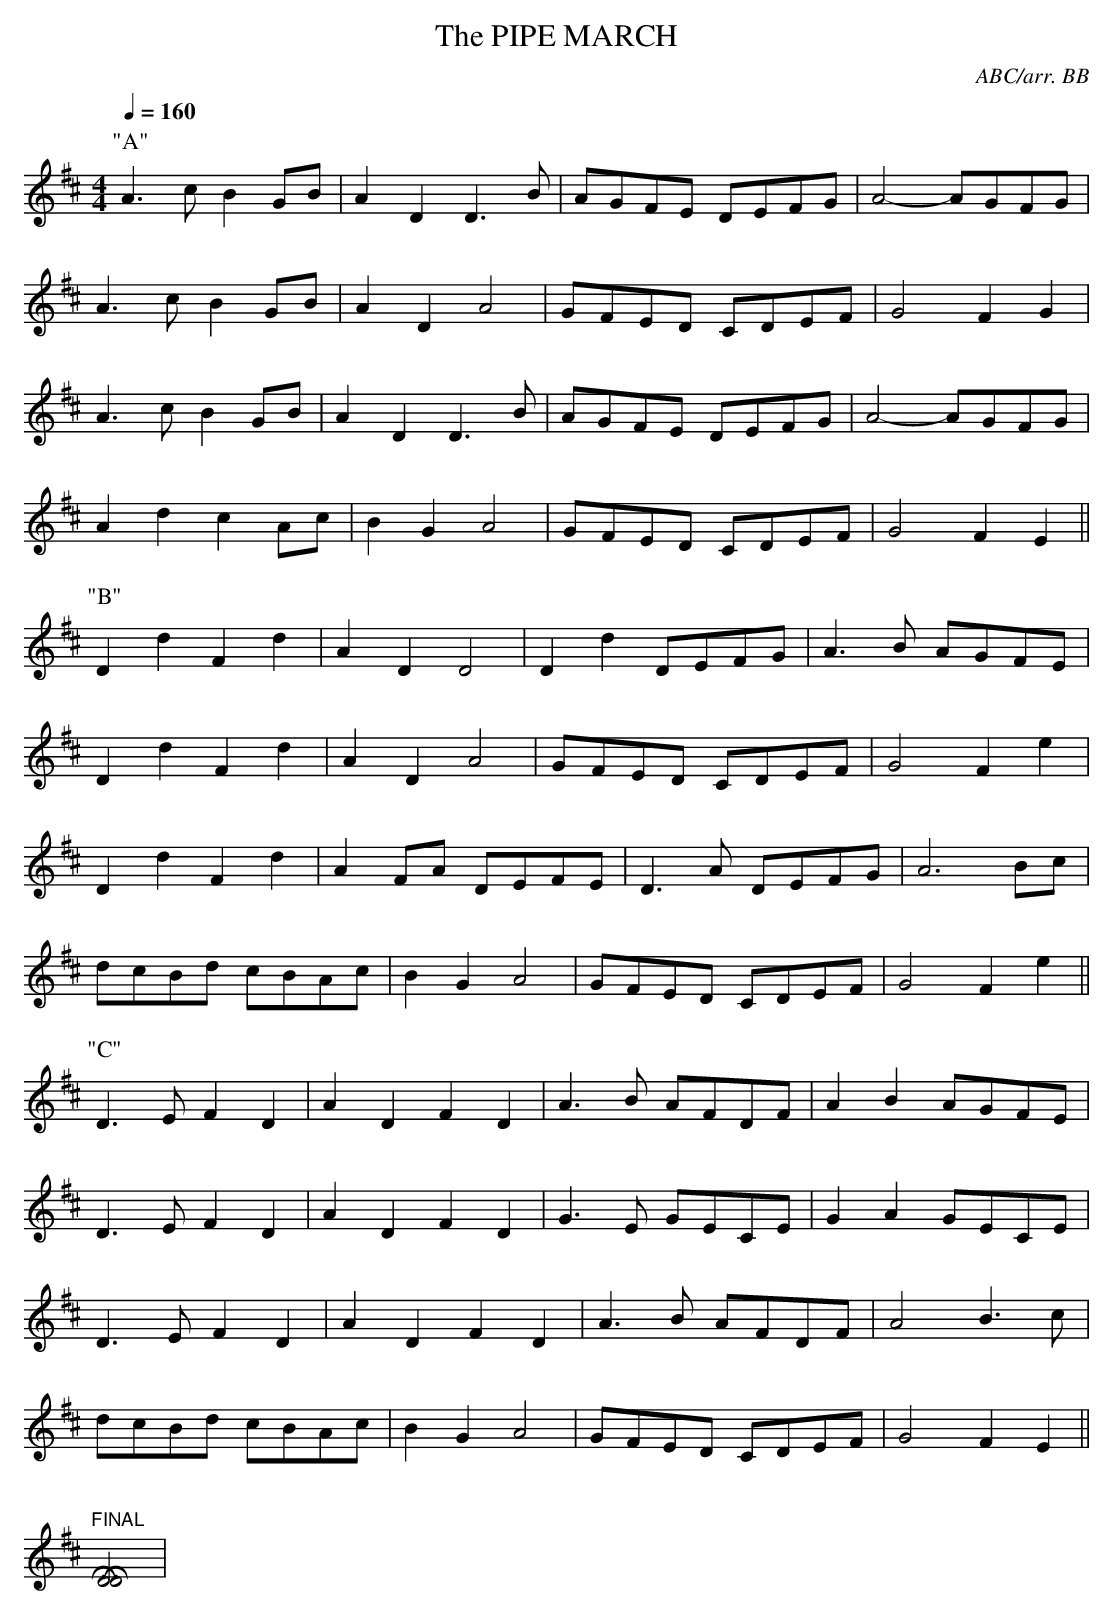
X:1
T:PIPE MARCH, The
C:ABC/arr. BB
Q:1/4=160
L:1/8
M:4/4
K:Amix
P:"A"
A3c B2GB|A2D2 D3B|AGFE DEFG|A4-AGFG|
A3c B2GB|A2D2 A4|GFED CDEF|G4 F2G2|
A3c B2GB|A2D2 D3B|AGFE DEFG|A4-AGFG|
A2d2 c2Ac|B2G2 A4|GFED CDEF|G4 F2E2||
P:"B"
D2d2F2d2|A2D2D4|D2d2 DEFG|A3B AGFE|
D2d2F2d2|A2D2A4|GFED CDEF|G4 F2 e2|
D2d2F2d2|A2FA DEFE|D3A DEFG|A6 Bc|
dcBd cBAc|B2G2A4|GFED CDEF|G4 F2 e2||
P:"C"
D3E F2D2|A2D2F2D2|A3B AFDF|A2B2 AGFE|
D3E F2D2|A2D2F2D2|G3E GECE|G2A2 GECE|
D3E F2D2|A2D2F2D2|A3B AFDF|A4 B3c|
dcBd cBAc|B2G2A4|GFED CDEF|G4F2E2||
"FINAL" [HD4z4HD4z4]|
